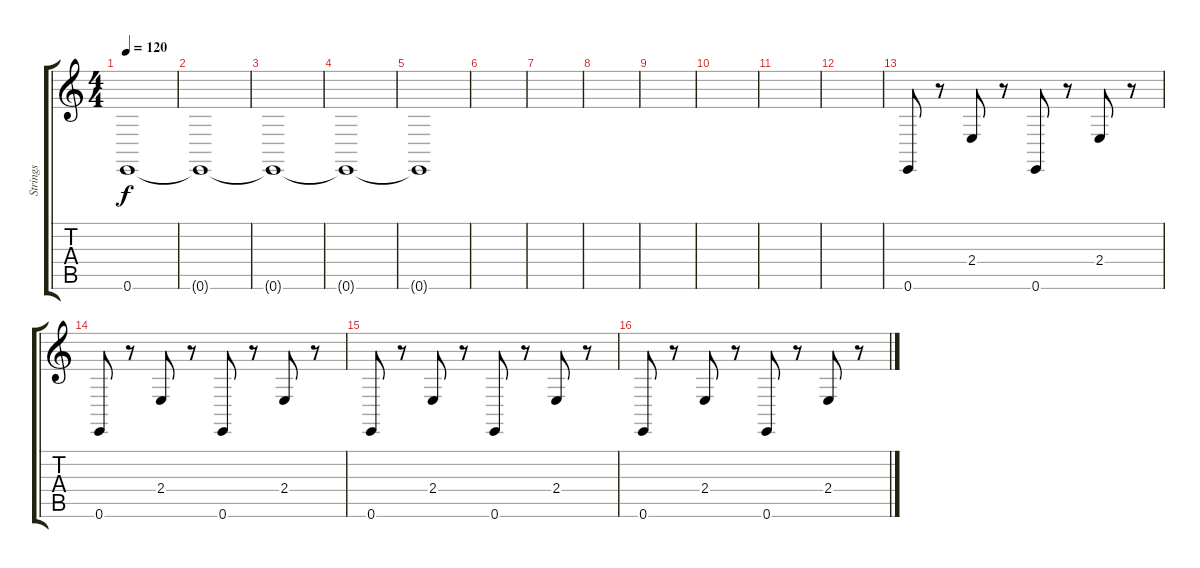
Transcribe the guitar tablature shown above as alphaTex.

\track ("Strings" "Strings") {instrument stringensemble1}
\staff {score tabs}
\tuning (E4 B3 G3 D3 A2 E2) {hide}
\ts (4 4)
\tempo 120
\clef g2
\ks c
0.6{t}.1{dy f} |
0.6{t}.1 |
0.6{t}.1 |
0.6{t}.1 |
0.6{t}.1 |
|
|
|
|
|
|
|
0.6.8 r.8 2.4.8 r.8 0.6.8 r.8 2.4.8 r.8 |
0.6.8 r.8 2.4.8 r.8 0.6.8 r.8 2.4.8 r.8 |
0.6.8 r.8 2.4.8 r.8 0.6.8 r.8 2.4.8 r.8 |
0.6.8 r.8 2.4.8 r.8 0.6.8 r.8 2.4.8 r.8
